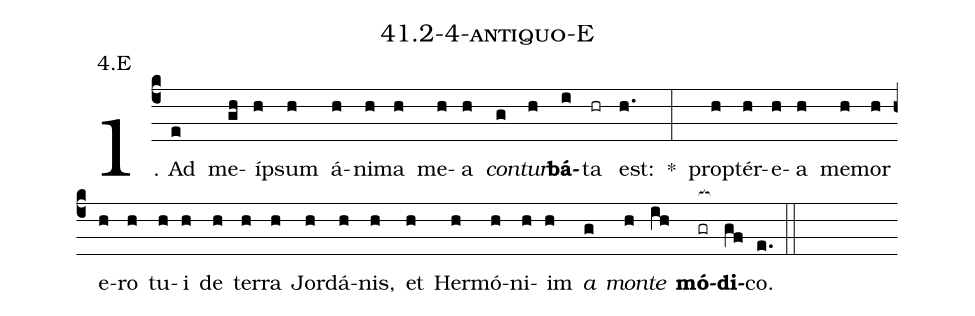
name: 41.2-4-antiquo-E;
annotation: 4.E;
%%
(c4)1. Ad(e) me(gh)íp(h)sum(h) á(h)ni(h)ma(h) me(h)a(h) <i>con</i>(g)<i>tur</i>(h)<b>bá</b>(i)ta(hr) est:(h.) *(:) prop(h)tér(h)e(h)a(h) me(h)mor(h) e(h)ro(h) tu(h)i(h) de(h) ter(h)ra(h) Jor(h)dá(h)nis,(h) et(h) Her(h)mó(h)ni(h)im(h) <i>a</i>(g) <i>mon</i>(h)<i>te</i>(ih) <b>mó</b>(gr[ocb:1{])<b>di</b>(gf[ocb:0}])co.(e.) (::)


%E(h) u(g) o(h) u(ih) a(gf) e.(e.) (::)
